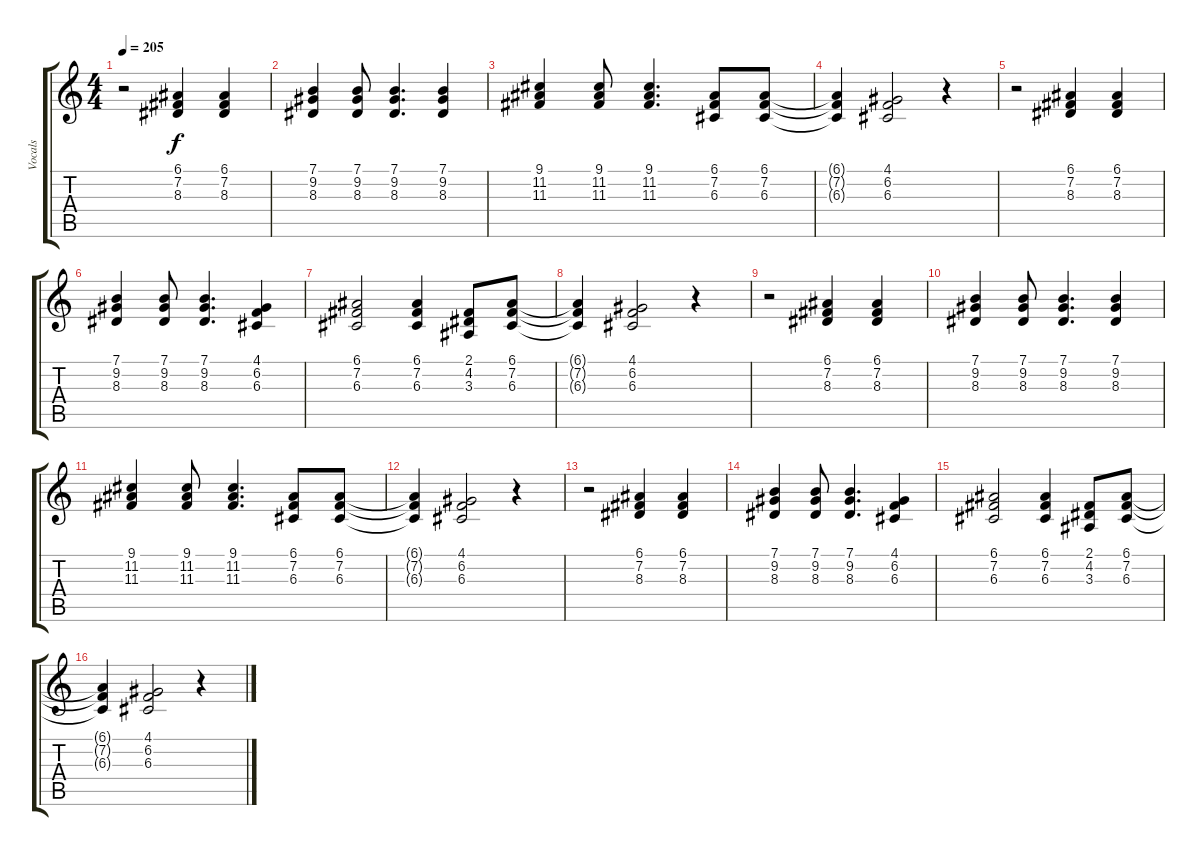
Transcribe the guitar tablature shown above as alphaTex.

\track ("Vocals" "Vocals") {instrument lead2sawtooth}
\staff {score tabs}
\tuning (E4 B3 G3 D3 A2 E2) {hide}
\ts (4 4)
\tempo 205
\clef g2
\ks c
r.2{dy ff} (6.1 7.2 8.3).4{dy f} (6.1 7.2 8.3).4 |
(7.1 9.2 8.3).4 (7.1 9.2 8.3).8 (7.1 9.2 8.3).4{d} (7.1 9.2 8.3).4 |
(9.1 11.2 11.3).4 (9.1 11.2 11.3).8 (9.1 11.2 11.3).4{d} (6.1 7.2 6.3).8 (6.1 7.2 6.3).8 |
(6.1{t} 7.2{t} 6.3{t}).4 (4.1 6.2 6.3).2 r.4 |
r.2 (6.1 7.2 8.3).4 (6.1 7.2 8.3).4 |
(7.1 9.2 8.3).4 (7.1 9.2 8.3).8 (7.1 9.2 8.3).4{d} (4.1 6.2 6.3).4 |
(6.1 7.2 6.3).2 (6.1 7.2 6.3).4 (2.1 4.2 3.3).8 (6.1 7.2 6.3).8 |
(6.1{t} 7.2{t} 6.3{t}).4 (4.1 6.2 6.3).2 r.4 |
r.2 (6.1 7.2 8.3).4 (6.1 7.2 8.3).4 |
(7.1 9.2 8.3).4 (7.1 9.2 8.3).8 (7.1 9.2 8.3).4{d} (7.1 9.2 8.3).4 |
(9.1 11.2 11.3).4 (9.1 11.2 11.3).8 (9.1 11.2 11.3).4{d} (6.1 7.2 6.3).8 (6.1 7.2 6.3).8 |
(6.1{t} 7.2{t} 6.3{t}).4 (4.1 6.2 6.3).2 r.4 |
r.2 (6.1 7.2 8.3).4 (6.1 7.2 8.3).4 |
(7.1 9.2 8.3).4 (7.1 9.2 8.3).8 (7.1 9.2 8.3).4{d} (4.1 6.2 6.3).4 |
(6.1 7.2 6.3).2 (6.1 7.2 6.3).4 (2.1 4.2 3.3).8 (6.1 7.2 6.3).8 |
(6.1{t} 7.2{t} 6.3{t}).4 (4.1 6.2 6.3).2 r.4
